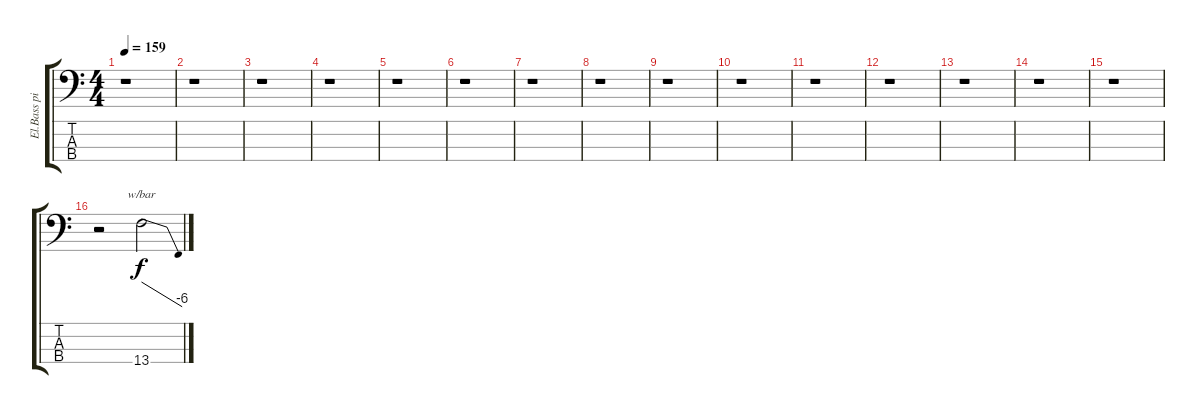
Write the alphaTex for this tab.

\track ("El.Bass pick" "El.Bass pi") {instrument electricbasspick}
\staff {score tabs}
\tuning (G2 D2 A1 E1) {hide}
\ts (4 4)
\tempo 159
\clef f4
\ks c
r.1{dy f instrument electricbasspick} |
r.1 |
r.1 |
r.1 |
r.1 |
r.1 |
r.1 |
r.1 |
r.1 |
r.1 |
r.1 |
r.1 |
r.1 |
r.1 |
r.1 |
r.2 13.4.2{tbe (dive default 0 0 60 -24)}
